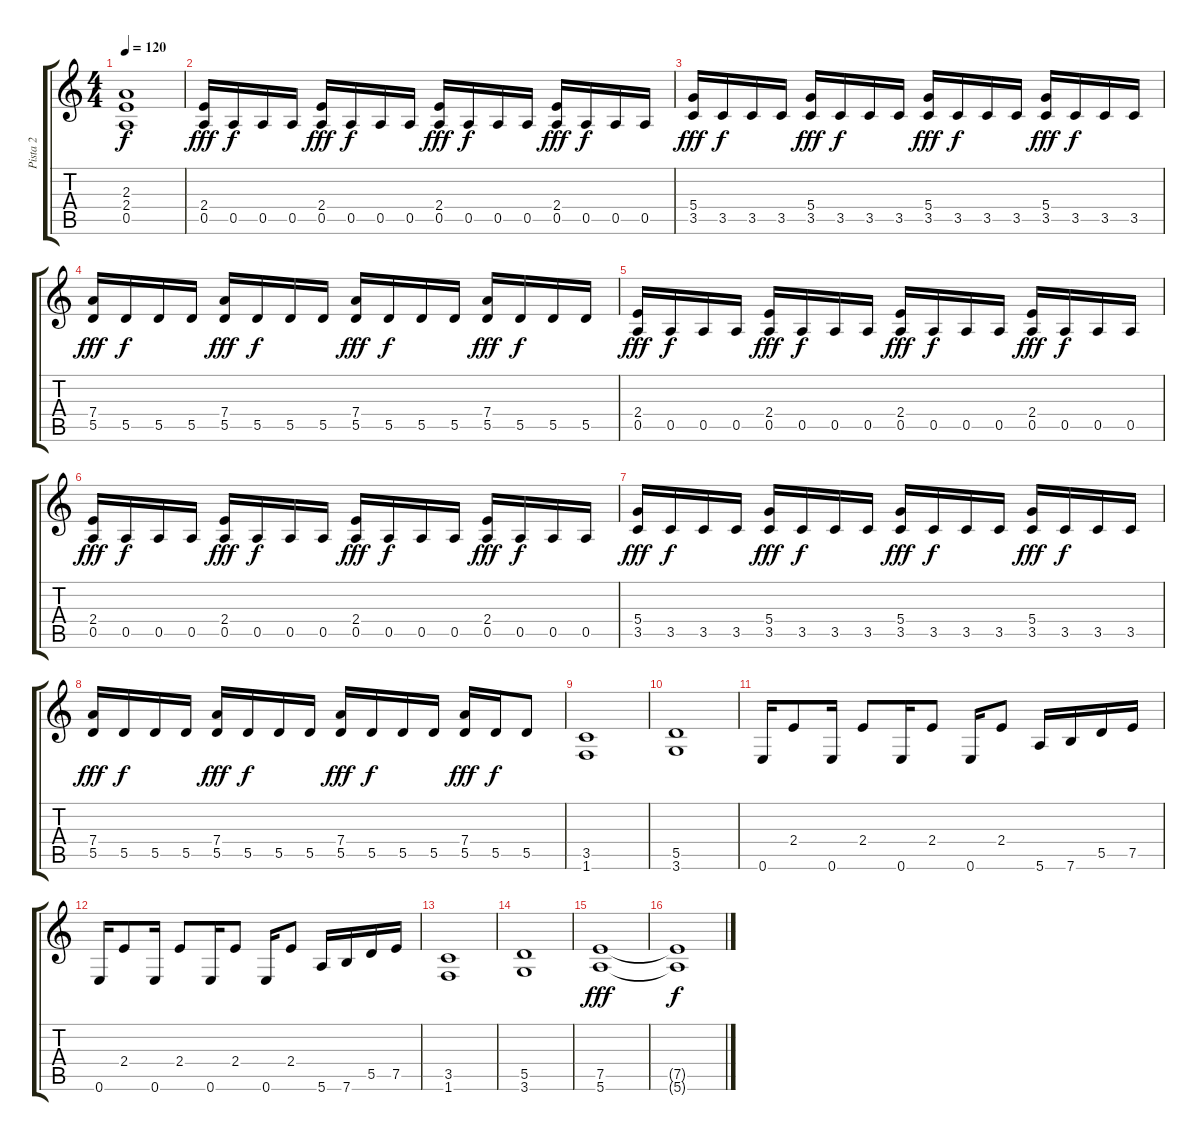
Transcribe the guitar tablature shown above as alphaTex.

\track ("Pista 2" "Pista 2") {instrument distortionguitar}
\staff {score tabs}
\tuning (E4 B3 G3 D3 A2 E2) {hide}
\ts (4 4)
\tempo 120
\clef g2
\ks c
(2.3 2.4 0.5).1{dy f} |
(2.4 0.5).16{dy fff} 0.5.16{dy f} 0.5.16 0.5.16 (2.4 0.5).16{dy fff} 0.5.16{dy f} 0.5.16 0.5.16 (2.4 0.5).16{dy fff} 0.5.16{dy f} 0.5.16 0.5.16 (2.4 0.5).16{dy fff} 0.5.16{dy f} 0.5.16 0.5.16 |
(5.4 3.5).16{dy fff} 3.5.16{dy f} 3.5.16 3.5.16 (5.4 3.5).16{dy fff} 3.5.16{dy f} 3.5.16 3.5.16 (5.4 3.5).16{dy fff} 3.5.16{dy f} 3.5.16 3.5.16 (5.4 3.5).16{dy fff} 3.5.16{dy f} 3.5.16 3.5.16 |
(7.4 5.5).16{dy fff} 5.5.16{dy f} 5.5.16 5.5.16 (7.4 5.5).16{dy fff} 5.5.16{dy f} 5.5.16 5.5.16 (7.4 5.5).16{dy fff} 5.5.16{dy f} 5.5.16 5.5.16 (7.4 5.5).16{dy fff} 5.5.16{dy f} 5.5.16 5.5.16 |
(2.4 0.5).16{dy fff} 0.5.16{dy f} 0.5.16 0.5.16 (2.4 0.5).16{dy fff} 0.5.16{dy f} 0.5.16 0.5.16 (2.4 0.5).16{dy fff} 0.5.16{dy f} 0.5.16 0.5.16 (2.4 0.5).16{dy fff} 0.5.16{dy f} 0.5.16 0.5.16 |
(2.4 0.5).16{dy fff} 0.5.16{dy f} 0.5.16 0.5.16 (2.4 0.5).16{dy fff} 0.5.16{dy f} 0.5.16 0.5.16 (2.4 0.5).16{dy fff} 0.5.16{dy f} 0.5.16 0.5.16 (2.4 0.5).16{dy fff} 0.5.16{dy f} 0.5.16 0.5.16 |
(5.4 3.5).16{dy fff} 3.5.16{dy f} 3.5.16 3.5.16 (5.4 3.5).16{dy fff} 3.5.16{dy f} 3.5.16 3.5.16 (5.4 3.5).16{dy fff} 3.5.16{dy f} 3.5.16 3.5.16 (5.4 3.5).16{dy fff} 3.5.16{dy f} 3.5.16 3.5.16 |
(7.4 5.5).16{dy fff} 5.5.16{dy f} 5.5.16 5.5.16 (7.4 5.5).16{dy fff} 5.5.16{dy f} 5.5.16 5.5.16 (7.4 5.5).16{dy fff} 5.5.16{dy f} 5.5.16 5.5.16 (7.4 5.5).16{dy fff} 5.5.16{dy f} 5.5.8 |
(3.5 1.6).1 |
(5.5 3.6).1 |
0.6.16 2.4.8 0.6.16 2.4.8 0.6.16 2.4.8 0.6.16 2.4.8 5.6.16 7.6.16 5.5.16 7.5.16 |
0.6.16 2.4.8 0.6.16 2.4.8 0.6.16 2.4.8 0.6.16 2.4.8 5.6.16 7.6.16 5.5.16 7.5.16 |
(3.5 1.6).1 |
(5.5 3.6).1 |
(7.5 5.6).1{dy fff} |
(7.5{t} 5.6{t}).1{dy f}
